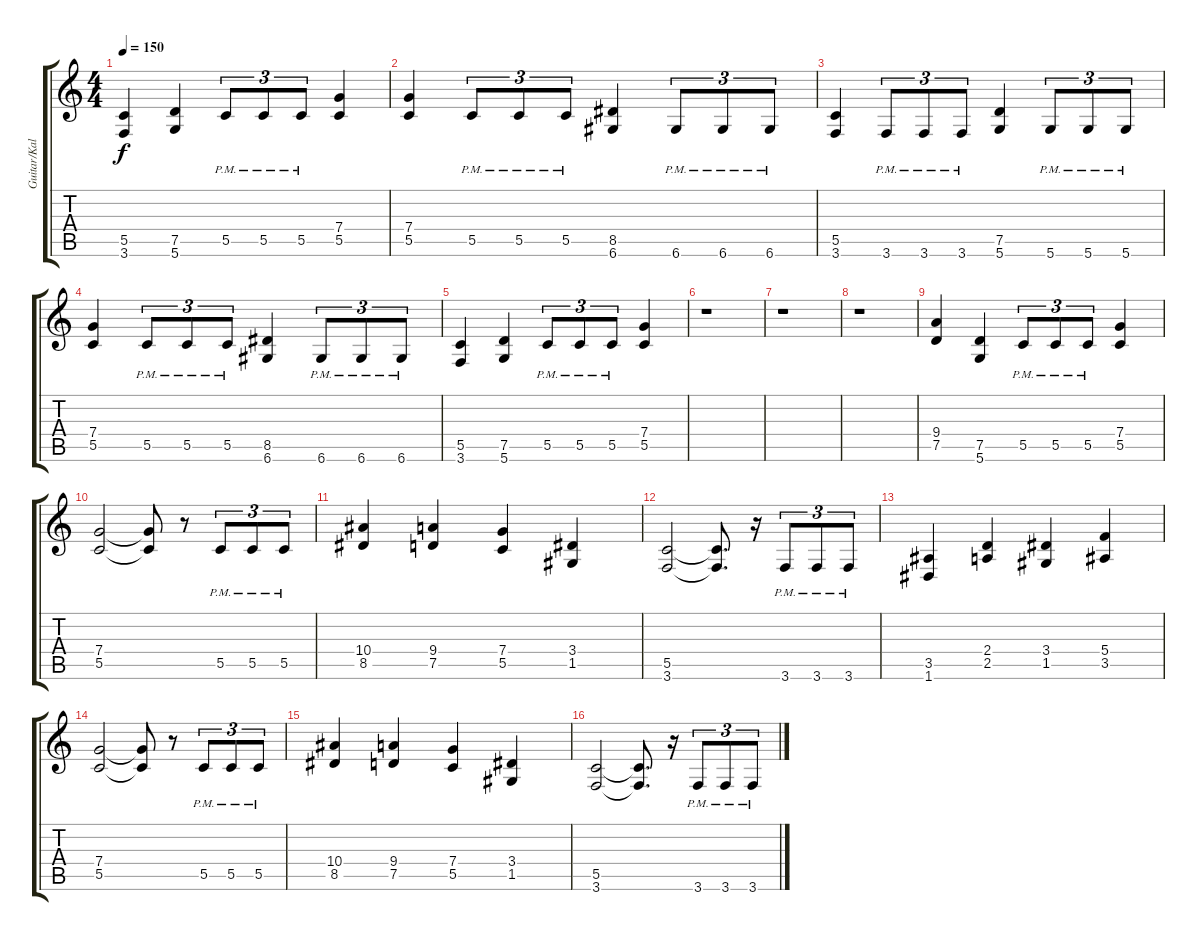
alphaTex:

\track ("Guitar/Kalle" "Guitar/Kal") {instrument distortionguitar}
\staff {score tabs}
\tuning (D4 A3 F3 C3 G2 D2) {hide}
\ts (4 4)
\tempo 150
\clef g2
\ks c
(5.5 3.6).4{dy f} (7.5 5.6).4 5.5{pm}.8{tu (3 2)} 5.5{pm}.8{tu (3 2)} 5.5{pm}.8{tu (3 2)} (7.4 5.5).4 |
(7.4 5.5).4 5.5{pm}.8{tu (3 2)} 5.5{pm}.8{tu (3 2)} 5.5{pm}.8{tu (3 2)} (8.5 6.6).4 6.6{pm}.8{tu (3 2)} 6.6{pm}.8{tu (3 2)} 6.6{pm}.8{tu (3 2)} |
(5.5 3.6).4 3.6{pm}.8{tu (3 2)} 3.6{pm}.8{tu (3 2)} 3.6{pm}.8{tu (3 2)} (7.5 5.6).4 5.6{pm}.8{tu (3 2)} 5.6{pm}.8{tu (3 2)} 5.6{pm}.8{tu (3 2)} |
(7.4 5.5).4 5.5{pm}.8{tu (3 2)} 5.5{pm}.8{tu (3 2)} 5.5{pm}.8{tu (3 2)} (8.5 6.6).4 6.6{pm}.8{tu (3 2)} 6.6{pm}.8{tu (3 2)} 6.6{pm}.8{tu (3 2)} |
(5.5 3.6).4 (7.5 5.6).4 5.5{pm}.8{tu (3 2)} 5.5{pm}.8{tu (3 2)} 5.5{pm}.8{tu (3 2)} (7.4 5.5).4 |
r.1 |
r.1 |
r.1 |
(9.4 7.5).4 (7.5 5.6).4 5.5{pm}.8{tu (3 2)} 5.5{pm}.8{tu (3 2)} 5.5{pm}.8{tu (3 2)} (7.4 5.5).4 |
(7.4 5.5).2 (7.4{t} 5.5{t}).8 r.8 5.5{pm}.8{tu (3 2)} 5.5{pm}.8{tu (3 2)} 5.5{pm}.8{tu (3 2)} |
(10.4 8.5).4 (9.4 7.5).4 (7.4 5.5).4 (3.4 1.5).4 |
(5.5 3.6).2 (5.5{t} 3.6{t}).8{d} r.16 3.6{pm}.8{tu (3 2)} 3.6{pm}.8{tu (3 2)} 3.6{pm}.8{tu (3 2)} |
(3.5 1.6).4 (2.4 2.5).4 (3.4 1.5).4 (5.4 3.5).4 |
(7.4 5.5).2 (7.4{t} 5.5{t}).8 r.8 5.5{pm}.8{tu (3 2)} 5.5{pm}.8{tu (3 2)} 5.5{pm}.8{tu (3 2)} |
(10.4 8.5).4 (9.4 7.5).4 (7.4 5.5).4 (3.4 1.5).4 |
(5.5 3.6).2 (5.5{t} 3.6{t}).8{d} r.16 3.6{pm}.8{tu (3 2)} 3.6{pm}.8{tu (3 2)} 3.6{pm}.8{tu (3 2)}
